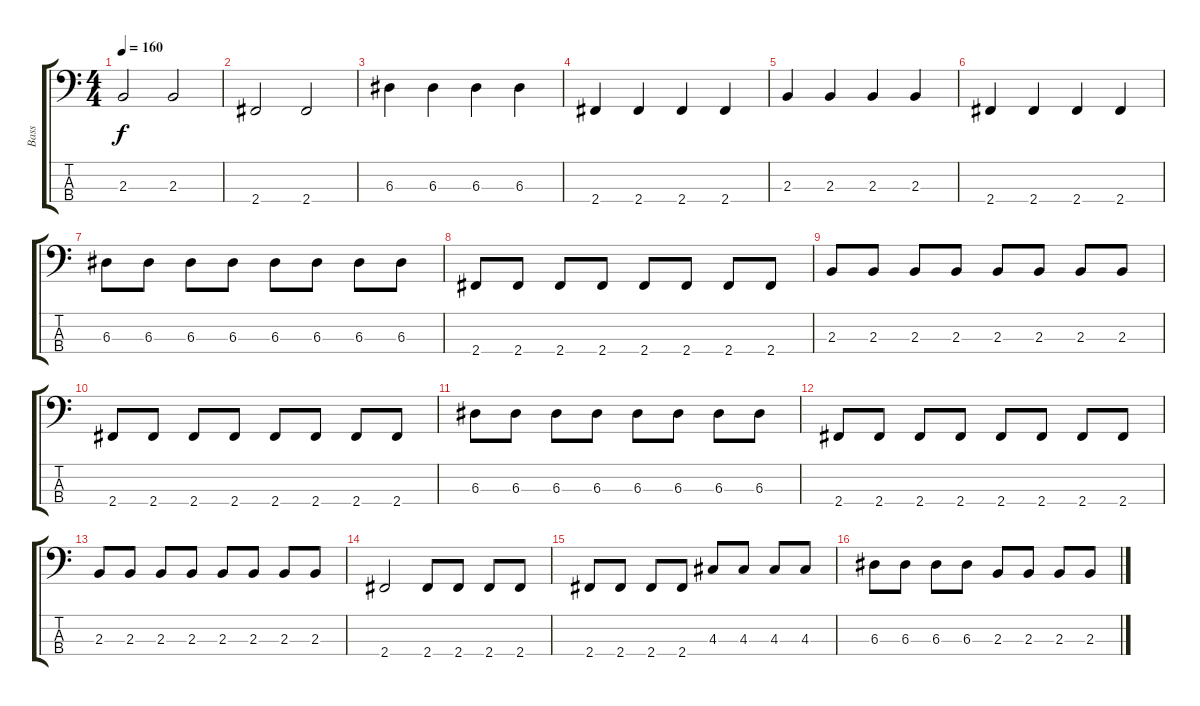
\track ("Bass" "Bass") {instrument electricbasspick}
\staff {score tabs}
\tuning (G2 D2 A1 E1) {hide}
\ts (4 4)
\tempo 160
\clef f4
\ks c
2.3.2{dy f} 2.3.2 |
2.4.2 2.4.2 |
6.3.4 6.3.4 6.3.4 6.3.4 |
2.4.4 2.4.4 2.4.4 2.4.4 |
2.3.4 2.3.4 2.3.4 2.3.4 |
2.4.4 2.4.4 2.4.4 2.4.4 |
6.3.8 6.3.8 6.3.8 6.3.8 6.3.8 6.3.8 6.3.8 6.3.8 |
2.4.8 2.4.8 2.4.8 2.4.8 2.4.8 2.4.8 2.4.8 2.4.8 |
2.3.8 2.3.8 2.3.8 2.3.8 2.3.8 2.3.8 2.3.8 2.3.8 |
2.4.8 2.4.8 2.4.8 2.4.8 2.4.8 2.4.8 2.4.8 2.4.8 |
6.3.8 6.3.8 6.3.8 6.3.8 6.3.8 6.3.8 6.3.8 6.3.8 |
2.4.8 2.4.8 2.4.8 2.4.8 2.4.8 2.4.8 2.4.8 2.4.8 |
2.3.8 2.3.8 2.3.8 2.3.8 2.3.8 2.3.8 2.3.8 2.3.8 |
2.4.2 2.4.8 2.4.8 2.4.8 2.4.8 |
2.4.8 2.4.8 2.4.8 2.4.8 4.3.8 4.3.8 4.3.8 4.3.8 |
6.3.8 6.3.8 6.3.8 6.3.8 2.3.8 2.3.8 2.3.8 2.3.8
